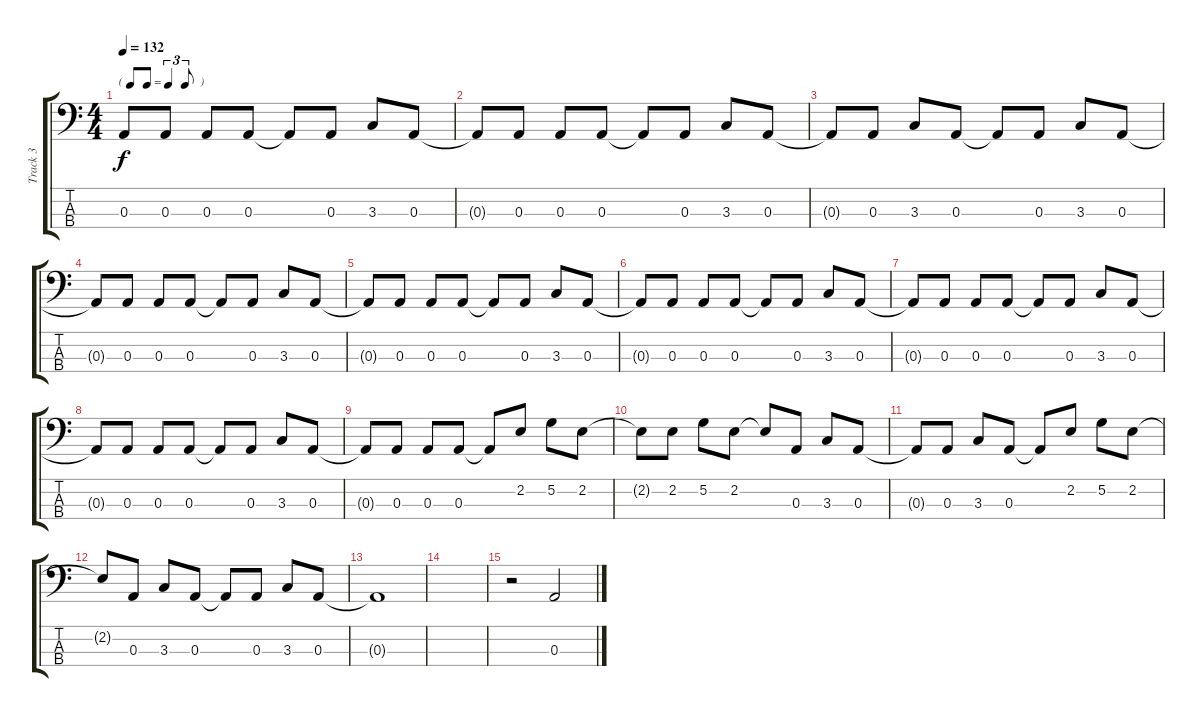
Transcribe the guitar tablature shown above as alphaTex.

\track ("Track 3" "Track 3") {instrument electricbassfinger}
\staff {score tabs}
\tuning (G2 D2 A1 E1) {hide}
\ts (4 4)
\tf triplet8th
\tempo 132
\clef f4
\ks c
0.3{t}.8{dy f} 0.3.8 0.3.8 0.3.8 0.3{t}.8 0.3.8 3.3.8 0.3.8 |
0.3{t}.8 0.3.8 0.3.8 0.3.8 0.3{t}.8 0.3.8 3.3.8 0.3.8 |
0.3{t}.8 0.3.8 3.3.8 0.3.8 0.3{t}.8 0.3.8 3.3.8 0.3.8 |
0.3{t}.8 0.3.8 0.3.8 0.3.8 0.3{t}.8 0.3.8 3.3.8 0.3.8 |
0.3{t}.8 0.3.8 0.3.8 0.3.8 0.3{t}.8 0.3.8 3.3.8 0.3.8 |
0.3{t}.8 0.3.8 0.3.8 0.3.8 0.3{t}.8 0.3.8 3.3.8 0.3.8 |
0.3{t}.8 0.3.8 0.3.8 0.3.8 0.3{t}.8 0.3.8 3.3.8 0.3.8 |
0.3{t}.8 0.3.8 0.3.8 0.3.8 0.3{t}.8 0.3.8 3.3.8 0.3.8 |
0.3{t}.8 0.3.8 0.3.8 0.3.8 0.3{t}.8 2.2.8 5.2.8 2.2.8 |
2.2{t}.8 2.2.8 5.2.8 2.2.8 2.2{t}.8 0.3.8 3.3.8 0.3.8 |
0.3{t}.8 0.3.8 3.3.8 0.3.8 0.3{t}.8 2.2.8 5.2.8 2.2.8 |
2.2{t}.8 0.3.8 3.3.8 0.3.8 0.3{t}.8 0.3.8 3.3.8 0.3.8 |
0.3{t}.1 |
|
r.2 0.3.2
